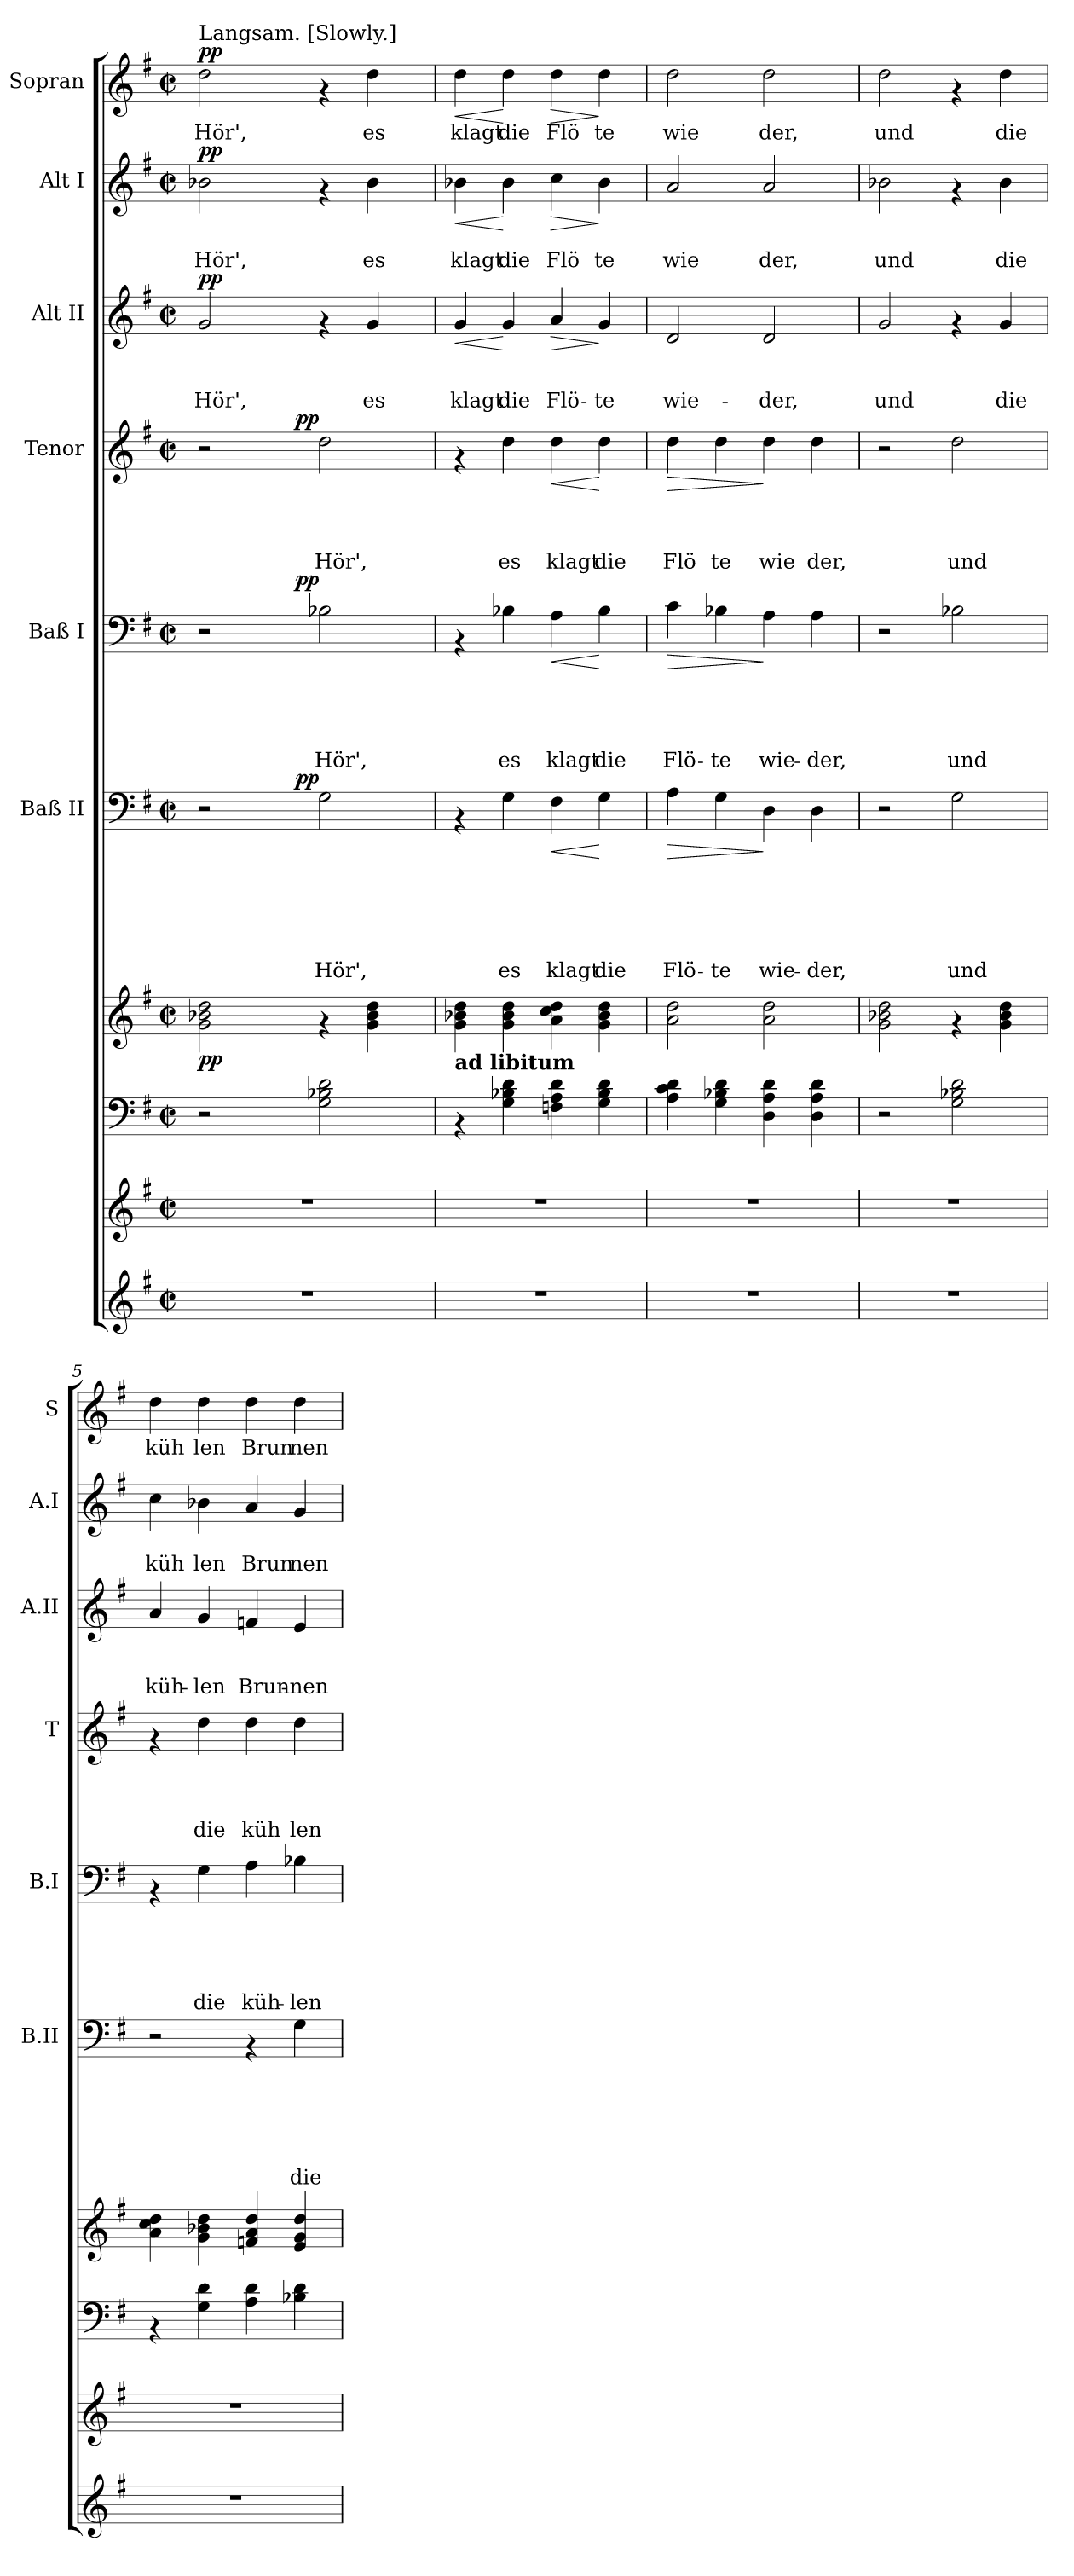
**kern	**kern	**kern	**kern	**dynam	**kern	**text	**text	**text	**text	**text	**text	**dynam	**kern	**text	**text	**text	**text	**text	**dynam	**kern	**text	**text	**text	**text	**dynam	**kern	**text	**text	**text	**dynam	**kern	**text	**text	**dynam	**kern	**text	**dynam
*part10	*part9	*part8	*part7	*part7	*part6	*part6	*part6	*part6	*part6	*part6	*part6	*part6	*part5	*part5	*part5	*part5	*part5	*part5	*part5	*part4	*part4	*part4	*part4	*part4	*part4	*part3	*part3	*part3	*part3	*part3	*part2	*part2	*part2	*part2	*part1	*part1	*part1
*staff10	*staff9	*staff8	*staff7	*staff7	*staff6	*staff6	*staff6	*staff6	*staff6	*staff6	*staff6	*staff6	*staff5	*staff5	*staff5	*staff5	*staff5	*staff5	*staff5	*staff4	*staff4	*staff4	*staff4	*staff4	*staff4	*staff3	*staff3	*staff3	*staff3	*staff3	*staff2	*staff2	*staff2	*staff2	*staff1	*staff1	*staff1
*	*	*	*	*	*I"Baß II	*	*	*	*	*	*	*	*I"Baß I	*	*	*	*	*	*	*I"Tenor	*	*	*	*	*	*I"Alt II	*	*	*	*	*I"Alt I	*	*	*	*I"Sopran	*	*
*	*	*	*	*	*I'B.II	*	*	*	*	*	*	*	*I'B.I	*	*	*	*	*	*	*I'T	*	*	*	*	*	*I'A.II	*	*	*	*	*I'A.I	*	*	*	*I'S	*	*
!!LO:PB:g=z
*clefG2	*clefG2	*clefF4	*clefG2	*	*clefF4	*	*	*	*	*	*	*	*clefF4	*	*	*	*	*	*	*clefG2	*	*	*	*	*	*clefG2	*	*	*	*	*clefG2	*	*	*	*clefG2	*	*
*k[f#]	*k[f#]	*k[f#]	*k[f#]	*	*k[f#]	*	*	*	*	*	*	*	*k[f#]	*	*	*	*	*	*	*k[f#]	*	*	*	*	*	*k[f#]	*	*	*	*	*k[f#]	*	*	*	*k[f#]	*	*
*G:	*G:	*G:	*G:	*	*G:	*	*	*	*	*	*	*	*G:	*	*	*	*	*	*	*G:	*	*	*	*	*	*G:	*	*	*	*	*G:	*	*	*	*G:	*	*
*M2/2	*M2/2	*M2/2	*M2/2	*	*M2/2	*	*	*	*	*	*	*	*M2/2	*	*	*	*	*	*	*M2/2	*	*	*	*	*	*M2/2	*	*	*	*	*M2/2	*	*	*	*M2/2	*	*
*met(c|)	*met(c|)	*met(c|)	*met(c|)	*	*met(c|)	*	*	*	*	*	*	*	*met(c|)	*	*	*	*	*	*	*met(c|)	*	*	*	*	*	*met(c|)	*	*	*	*	*met(c|)	*	*	*	*met(c|)	*	*
=1	=1	=1	=1	=1	=1	=1	=1	=1	=1	=1	=1	=1	=1	=1	=1	=1	=1	=1	=1	=1	=1	=1	=1	=1	=1	=1	=1	=1	=1	=1	=1	=1	=1	=1	=1	=1	=1
!	!	!	!	!	!	!	!	!	!	!	!	!	!	!	!	!	!	!	!	!	!	!	!	!	!	!	!	!	!	!	!	!	!	!	!LO:TX:a:t=Langsam. [Slowly.]	!	!
!	!	!	!	!LO:DY:b	!	!	!	!	!	!	!	!	!	!	!	!	!	!	!	!	!	!	!	!	!	!	!	!	!LO:LY:b	!LO:DY:a	!	!	!LO:LY:b	!LO:DY:a	!	!LO:LY:b	!LO:DY:a
*	*	*	*	*	*^	*	*	*	*	*	*	*	*^	*	*	*	*	*	*	*^	*	*	*	*	*	*	*	*	*	*	*	*	*	*	*	*	*
1r	1r	2r	2g\ 2b-X\ 2dd\	pp	2r	4ryy	.	.	.	.	.	.	.	2r	4ryy	.	.	.	.	.	.	2r	4ryy	.	.	.	.	.	2g/	.	.	Hör',	pp	2b-X\	.	Hör',	pp	2dd\	Hör',	pp
.	.	.	.	.	.	8ryy	.	.	.	.	.	.	.	.	8ryy	.	.	.	.	.	.	.	8ryy	.	.	.	.	.	.	.	.	.	.	.	.	.	.	.	.	.
.	.	.	.	.	.	32.ryy	.	.	.	.	.	.	.	.	32.ryy	.	.	.	.	.	.	.	32.ryy	.	.	.	.	.	.	.	.	.	.	.	.	.	.	.	.	.
!	!	!	!	!	!	!	!	!	!	!	!	!	!LO:DY:a	!	!	!	!	!	!	!	!LO:DY:a	!	!	!	!	!	!	!LO:DY:a	!	!	!	!	!	!	!	!	!	!	!	!
.	.	.	.	.	.	2ryy	.	.	.	.	.	.	pp	.	2ryy	.	.	.	.	.	pp	.	2ryy	.	.	.	.	pp	.	.	.	.	.	.	.	.	.	.	.	.
!	!	!	!	!	!	!	!	!	!	!	!	!LO:LY:b	!	!	!	!	!	!	!	!LO:LY:b	!	!	!	!	!	!	!LO:LY:b	!	!	!	!	!	!	!	!	!	!	!	!	!
.	.	2G\ 2B-X\ 2d\	4rf	.	2G\	.	.	.	.	.	.	Hör',	.	2B-X\	.	.	.	.	.	Hör',	.	2dd\	.	.	.	.	Hör',	.	4rf	.	.	.	.	4rf	.	.	.	4rf	.	.
!	!	!	!	!	!	!	!	!	!	!	!	!	!	!	!	!	!	!	!	!	!	!	!	!	!	!	!	!	!	!	!	!LO:LY:b	!	!	!	!LO:LY:b	!	!	!LO:LY:b	!
.	.	.	4g\ 4b-\ 4dd\	.	.	.	.	.	.	.	.	.	.	.	.	.	.	.	.	.	.	.	.	.	.	.	.	.	4g/	.	.	es	.	4b-\	.	es	.	4dd\	es	.
.	.	.	.	.	.	16ryy	.	.	.	.	.	.	.	.	16ryy	.	.	.	.	.	.	.	16ryy	.	.	.	.	.	.	.	.	.	.	.	.	.	.	.	.	.
.	.	.	.	.	.	64ryy	.	.	.	.	.	.	.	.	64ryy	.	.	.	.	.	.	.	64ryy	.	.	.	.	.	.	.	.	.	.	.	.	.	.	.	.	.
=2!	=2!	=2!	=2!	=2!	=2!	=2!	=2!	=2!	=2!	=2!	=2!	=2!	=2!	=2!	=2!	=2!	=2!	=2!	=2!	=2!	=2!	=2!	=2!	=2!	=2!	=2!	=2!	=2!	=2!	=2!	=2!	=2!	=2!	=2!	=2!	=2!	=2!	=2!	=2!	=2!
!	!	!	!LO:TX:b:B:t=ad libitum	!	!	!	!	!	!	!	!	!	!	!	!	!	!	!	!	!	!	!	!	!	!	!	!	!	!	!	!	!	!	!	!	!	!	!	!	!
!	!	!	!	!	!	!	!	!	!	!	!	!	!	!	!	!	!	!	!	!	!	!	!	!	!	!	!	!	!	!	!	!LO:LY:b	!LO:HP:b	!	!	!LO:LY:b	!LO:HP:b	!	!LO:LY:b	!LO:HP:b
*	*	*	*	*	*v	*v	*	*	*	*	*	*	*	*	*	*	*	*	*	*	*	*v	*v	*	*	*	*	*	*	*	*	*	*	*	*	*	*	*	*	*
*	*	*	*	*	*	*	*	*	*	*	*	*	*v	*v	*	*	*	*	*	*	*	*	*	*	*	*	*	*	*	*	*	*	*	*	*	*	*	*
1r	1r	4rAA	4g\ 4b-X\ 4dd\	.	4rAA	.	.	.	.	.	.	.	4rAA	.	.	.	.	.	.	4rf	.	.	.	.	.	4g/	.	.	klagt	<	4b-X\	.	klagt	<	4dd\	klagt	<
!	!	!	!	!	!	!	!	!	!	!	!LO:LY:b	!	!	!	!	!	!	!LO:LY:b	!	!	!	!	!	!LO:LY:b	!	!	!	!	!LO:LY:b	!	!	!	!LO:LY:b	!	!	!LO:LY:b	!
.	.	4G\ 4B-X\ 4d\	4g\ 4b-\ 4dd\	.	4G\	.	.	.	.	.	es	.	4B-X\	.	.	.	.	es	.	4dd\	.	.	.	es	.	4g/	.	.	die	[	4b-\	.	die	[	4dd\	die	[
!	!	!	!	!	!	!	!	!	!	!	!LO:LY:b	!LO:HP:b	!	!	!	!	!	!LO:LY:b	!LO:HP:b	!	!	!	!	!LO:LY:b	!LO:HP:b	!	!	!	!LO:LY:b	!LO:HP:b	!	!	!LO:LY:b	!LO:HP:b	!	!LO:LY:b	!LO:HP:b
.	.	4Fn\ 4A\ 4d\	4a\ 4cc\ 4dd\	.	4F#\	.	.	.	.	.	klagt	<	4A\	.	.	.	.	klagt	<	4dd\	.	.	.	klagt	<	4a/	.	.	Flö-	>	4cc\	.	Flö	>	4dd\	Flö	>
!	!	!	!	!	!	!	!	!	!	!	!LO:LY:b	!	!	!	!	!	!	!LO:LY:b	!	!	!	!	!	!LO:LY:b	!	!	!	!	!LO:LY:b	!	!	!	!LO:LY:b	!	!	!LO:LY:b	!
.	.	4G\ 4B-\ 4d\	4g\ 4b-\ 4dd\	.	4G\	.	.	.	.	.	die	[	4B-\	.	.	.	.	die	[	4dd\	.	.	.	die	[	4g/	.	.	-te	]	4b-\	.	te	]	4dd\	te	]
=3!	=3!	=3!	=3!	=3!	=3!	=3!	=3!	=3!	=3!	=3!	=3!	=3!	=3!	=3!	=3!	=3!	=3!	=3!	=3!	=3!	=3!	=3!	=3!	=3!	=3!	=3!	=3!	=3!	=3!	=3!	=3!	=3!	=3!	=3!	=3!	=3!	=3!
!	!	!	!	!	!	!	!	!	!	!	!LO:LY:b	!LO:HP:b	!	!	!	!	!	!LO:LY:b	!LO:HP:b	!	!	!	!	!LO:LY:b	!LO:HP:b	!	!	!	!LO:LY:b	!	!	!	!LO:LY:b	!	!	!LO:LY:b	!
1r	1r	4A\ 4c\ 4d\	2a\ 2dd\	.	4A\	.	.	.	.	.	Flö-	>	4c\	.	.	.	.	Flö-	>	4dd\	.	.	.	Flö	>	2d/	.	.	wie-	.	2a/	.	wie	.	2dd\	wie	.
!	!	!	!	!	!	!	!	!	!	!	!LO:LY:b	!	!	!	!	!	!	!LO:LY:b	!	!	!	!	!	!LO:LY:b	!	!	!	!	!	!	!	!	!	!	!	!	!
.	.	4G\ 4B-X\ 4d\	.	.	4G\	.	.	.	.	.	-te	.	4B-X\	.	.	.	.	-te	.	4dd\	.	.	.	te	.	.	.	.	.	.	.	.	.	.	.	.	.
!	!	!	!	!	!	!	!	!	!	!	!LO:LY:b	!	!	!	!	!	!	!LO:LY:b	!	!	!	!	!	!LO:LY:b	!	!	!	!	!LO:LY:b	!	!	!	!LO:LY:b	!	!	!LO:LY:b	!
.	.	4D\ 4A\ 4d\	2a\ 2dd\	.	4D\	.	.	.	.	.	wie-	]	4A\	.	.	.	.	wie-	]	4dd\	.	.	.	wie	]	2d/	.	.	-der,	.	2a/	.	der,	.	2dd\	der,	.
!	!	!	!	!	!	!	!	!	!	!	!LO:LY:b	!	!	!	!	!	!	!LO:LY:b	!	!	!	!	!	!LO:LY:b	!	!	!	!	!	!	!	!	!	!	!	!	!
.	.	4D\ 4A\ 4d\	.	.	4D\	.	.	.	.	.	-der,	.	4A\	.	.	.	.	-der,	.	4dd\	.	.	.	der,	.	.	.	.	.	.	.	.	.	.	.	.	.
=4!	=4!	=4!	=4!	=4!	=4!	=4!	=4!	=4!	=4!	=4!	=4!	=4!	=4!	=4!	=4!	=4!	=4!	=4!	=4!	=4!	=4!	=4!	=4!	=4!	=4!	=4!	=4!	=4!	=4!	=4!	=4!	=4!	=4!	=4!	=4!	=4!	=4!
!	!	!	!	!	!	!	!	!	!	!	!	!	!	!	!	!	!	!	!	!	!	!	!	!	!	!	!	!	!LO:LY:b	!	!	!	!LO:LY:b	!	!	!LO:LY:b	!
1r	1r	2r	2g\ 2b-X\ 2dd\	.	2r	.	.	.	.	.	.	.	2r	.	.	.	.	.	.	2r	.	.	.	.	.	2g/	.	.	und	.	2b-X\	.	und	.	2dd\	und	.
!	!	!	!	!	!	!	!	!	!	!	!LO:LY:b	!	!	!	!	!	!	!LO:LY:b	!	!	!	!	!	!LO:LY:b	!	!	!	!	!	!	!	!	!	!	!	!	!
.	.	2G\ 2B-X\ 2d\	4rf	.	2G\	.	.	.	.	.	und	.	2B-X\	.	.	.	.	und	.	2dd\	.	.	.	und	.	4rf	.	.	.	.	4rf	.	.	.	4rf	.	.
!	!	!	!	!	!	!	!	!	!	!	!	!	!	!	!	!	!	!	!	!	!	!	!	!	!	!	!	!	!LO:LY:b	!	!	!	!LO:LY:b	!	!	!LO:LY:b	!
.	.	.	4g\ 4b-\ 4dd\	.	.	.	.	.	.	.	.	.	.	.	.	.	.	.	.	.	.	.	.	.	.	4g/	.	.	die	.	4b-\	.	die	.	4dd\	die	.
=5!	=5!	=5!	=5!	=5!	=5!	=5!	=5!	=5!	=5!	=5!	=5!	=5!	=5!	=5!	=5!	=5!	=5!	=5!	=5!	=5!	=5!	=5!	=5!	=5!	=5!	=5!	=5!	=5!	=5!	=5!	=5!	=5!	=5!	=5!	=5!	=5!	=5!
!	!	!	!	!	!	!	!	!	!	!	!	!	!	!	!	!	!	!	!	!	!	!	!	!	!	!	!	!	!LO:LY:b	!	!	!	!LO:LY:b	!	!	!LO:LY:b	!
1r	1r	4rAA	4a\ 4cc\ 4dd\	.	2r	.	.	.	.	.	.	.	4rAA	.	.	.	.	.	.	4rf	.	.	.	.	.	4a/	.	.	küh-	.	4cc\	.	küh	.	4dd\	küh	.
!	!	!	!	!	!	!	!	!	!	!	!	!	!	!	!	!	!	!LO:LY:b	!	!	!	!	!	!LO:LY:b	!	!	!	!	!LO:LY:b	!	!	!	!LO:LY:b	!	!	!LO:LY:b	!
.	.	4G\ 4d\	4g\ 4b-X\ 4dd\	.	.	.	.	.	.	.	.	.	4G\	.	.	.	.	die	.	4dd\	.	.	.	die	.	4g/	.	.	-len	.	4b-X\	.	len	.	4dd\	len	.
!	!	!	!	!	!	!	!	!	!	!	!	!	!	!	!	!	!	!LO:LY:b	!	!	!	!	!	!LO:LY:b	!	!	!	!	!LO:LY:b	!	!	!	!LO:LY:b	!	!	!LO:LY:b	!
.	.	4A\ 4d\	4fn/ 4a/ 4dd/	.	4rAA	.	.	.	.	.	.	.	4A\	.	.	.	.	küh-	.	4dd\	.	.	.	küh	.	4fn/	.	.	Brun-	.	4a/	.	Brun	.	4dd\	Brun	.
!	!	!	!	!	!	!	!	!	!	!	!LO:LY:b	!	!	!	!	!	!	!LO:LY:b	!	!	!	!	!	!LO:LY:b	!	!	!	!	!LO:LY:b	!	!	!	!LO:LY:b	!	!	!LO:LY:b	!
.	.	4B-X\ 4d\	4e/ 4g/ 4dd/	.	4G\	.	.	.	.	.	die	.	4B-X\	.	.	.	.	-len	.	4dd\	.	.	.	len	.	4e/	.	.	-nen	.	4g/	.	nen	.	4dd\	nen	.
=!	=!	=!	=!	=!	=!	=!	=!	=!	=!	=!	=!	=!	=!	=!	=!	=!	=!	=!	=!	=!	=!	=!	=!	=!	=!	=!	=!	=!	=!	=!	=!	=!	=!	=!	=!	=!	=!
*-	*-	*-	*-	*-	*-	*-	*-	*-	*-	*-	*-	*-	*-	*-	*-	*-	*-	*-	*-	*-	*-	*-	*-	*-	*-	*-	*-	*-	*-	*-	*-	*-	*-	*-	*-	*-	*-
